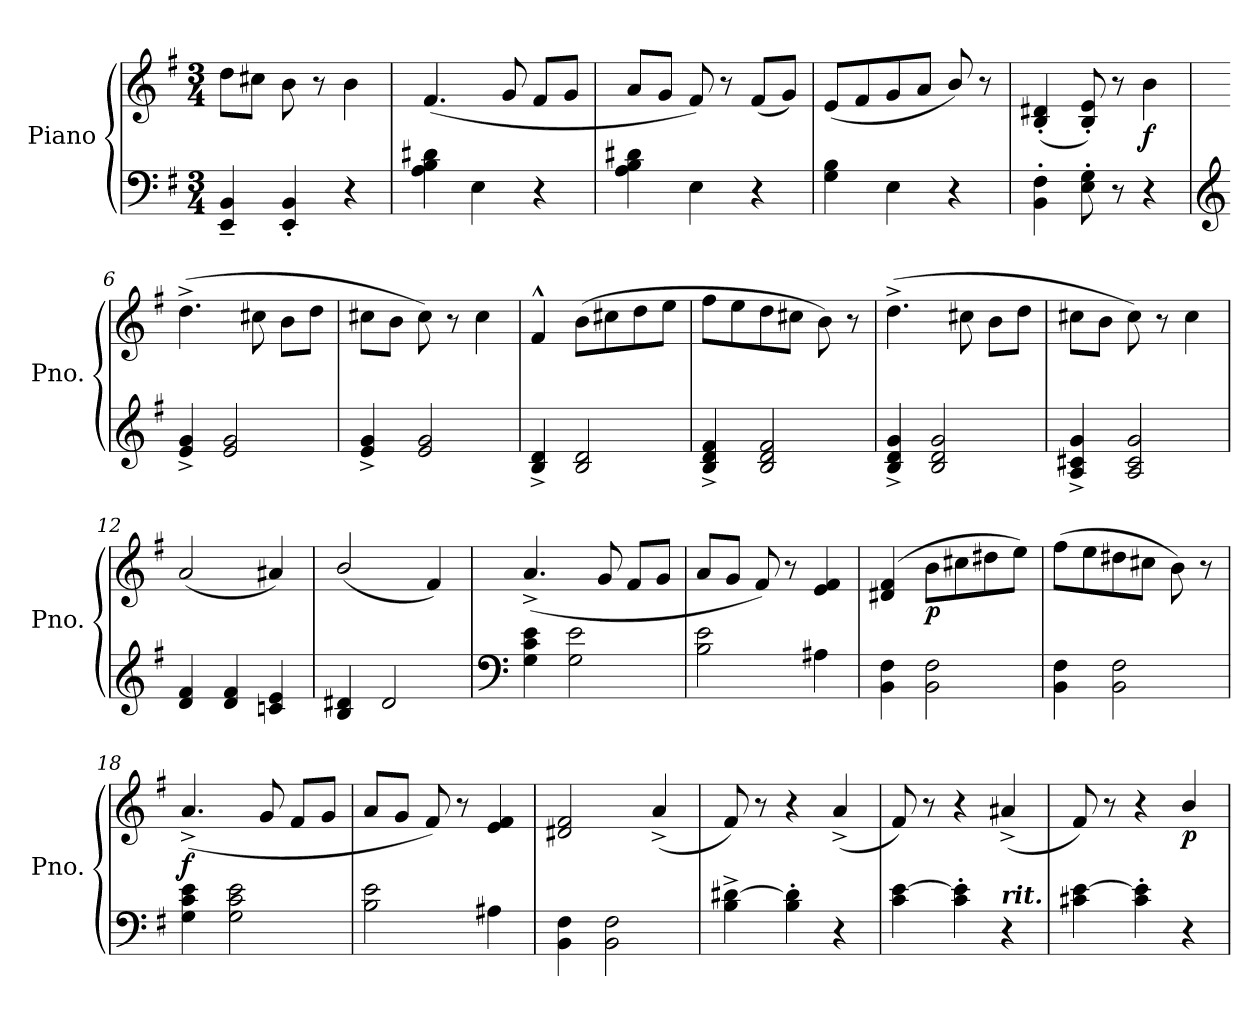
**kern	**kern	**dynam
*part1	*part1	*part1
*staff2	*staff1	*staff1/2
*I"Piano	*	*
*I'Pno.	*	*
*clefF4	*clefG2	*
*k[f#]	*k[f#]	*
*M3/4	*M3/4	*
=1	=1	=1
4EE/~ 4BB/~	8dd\L	.
.	8cc#X\J	.
4EE/' 4BB/'	8b\	.
.	8r	.
4r	4b\	.
=2	=2	=2
4A\ 4B\ 4d#X\	(4.f#/	.
4E\	.	.
.	8g/	.
4r	8f#/L	.
.	8g/J	.
=3	=3	=3
4A\ 4B\ 4d#X\	8a/L	.
.	8g/J	.
4E\	8f#/)	.
.	8r	.
4r	(8f#/L	.
.	8g/J)	.
=4	=4	=4
4G\ 4B\	(8e/L	.
.	8f#/	.
4E\	8g/	.
.	8a/J	.
4r	8b/)	.
.	8r	.
=5	=5	=5
4BB\' 4F#\'	(4B/' 4d#X/'	.
8E\' 8G\'	8B/' 8e/')	.
8r	8r	.
!	!	!LO:DY:b
4r	4b\	f
=6	=6	=6
*clefG2	*	*
4e/^ 4g/^	(4.dd^\	.
2e/ 2g/	.	.
.	8cc#X\	.
.	8b\L	.
.	8dd\J	.
!!LO:LB:g=z
=7	=7	=7
4e/^ 4g/^	8cc#X\L	.
.	8b\J	.
2e/ 2g/	8cc#\)	.
.	8r	.
.	4cc#\	.
=8	=8	=8
4B/^ 4d/^	4f#^^/	.
2B/ 2d/	(8b\L	.
.	8cc#X\	.
.	8dd\	.
.	8ee\J	.
=9	=9	=9
4B/^ 4d/^ 4f#/^	8ff#\L	.
.	8ee\	.
2B/ 2d/ 2f#/	8dd\	.
.	8cc#X\J	.
.	8b\)	.
.	8r	.
=10	=10	=10
4B/^ 4d/^ 4g/^	(4.dd^\	.
2B/ 2d/ 2g/	.	.
.	8cc#X\	.
.	8b\L	.
.	8dd\J	.
=11	=11	=11
4A/^ 4c#X/^ 4g/^	8cc#X\L	.
.	8b\J	.
2A/ 2c#/ 2g/	8cc#\)	.
.	8r	.
.	4cc#\	.
=12	=12	=12
4d/ 4f#/	(2a/	.
4d/ 4f#/	.	.
4cn/ 4e/	4a#X/)	.
=13	=13	=13
4B/ 4d#X/	(2b/	.
2d#/	.	.
.	4f#/)	.
!!LO:LB:g=z
=14	=14	=14
*clefF4	*	*
4G\ 4c\ 4e\	(4.a^/	.
2G\ 2e\	.	.
.	8g/	.
.	8f#/L	.
.	8g/J	.
=15	=15	=15
2B\ 2e\	8a/L	.
.	8g/J	.
.	8f#/)	.
.	8r	.
4A#X\	4e/ 4f#/	.
=16	=16	=16
4BB\ 4F#\	(4d#X/ 4f#/	.
!	!	!LO:DY:b
2BB\ 2F#\	8b\L	p
.	8cc#X\	.
.	8dd#X\	.
.	8ee\J)	.
=17	=17	=17
4BB\ 4F#\	(8ff#\L	.
.	8ee\	.
2BB\ 2F#\	8dd#X\	.
.	8cc#X\J	.
.	8b\)	.
.	8r	.
=18	=18	=18
!	!	!LO:DY:b
4G\ 4c\ 4e\	(4.a^/	f
2G\ 2c\ 2e\	.	.
.	8g/	.
.	8f#/L	.
.	8g/J	.
=19	=19	=19
2B\ 2e\	8a/L	.
.	8g/J	.
.	8f#/)	.
.	8r	.
4A#X\	4e/ 4f#/	.
=20	=20	=20
4BB\ 4F#\	2d#X/ 2f#/	.
2BB\ 2F#\	.	.
.	(4a^/	.
!!LO:LB:g=z
=21	=21	=21
4B\^ [4d#X\^	8f#/)	.
.	8r	.
4B\' 4d#\]'	4r	.
4r	(4a^/	.
=22	=22	=22
4c\ [4e\	8f#/)	.
.	8r	.
4c\' 4e\]'	4r	.
!LO:TX:a:Bi:t=rit.	!	!
4r	(4a#X^/	.
=23	=23	=23
4c#X\ [4e\	8f#/)	.
.	8r	.
4c#\' 4e\]'	4r	.
!	!	!LO:DY:b
4r	4b/	p
=	=	=
*-	*-	*-
